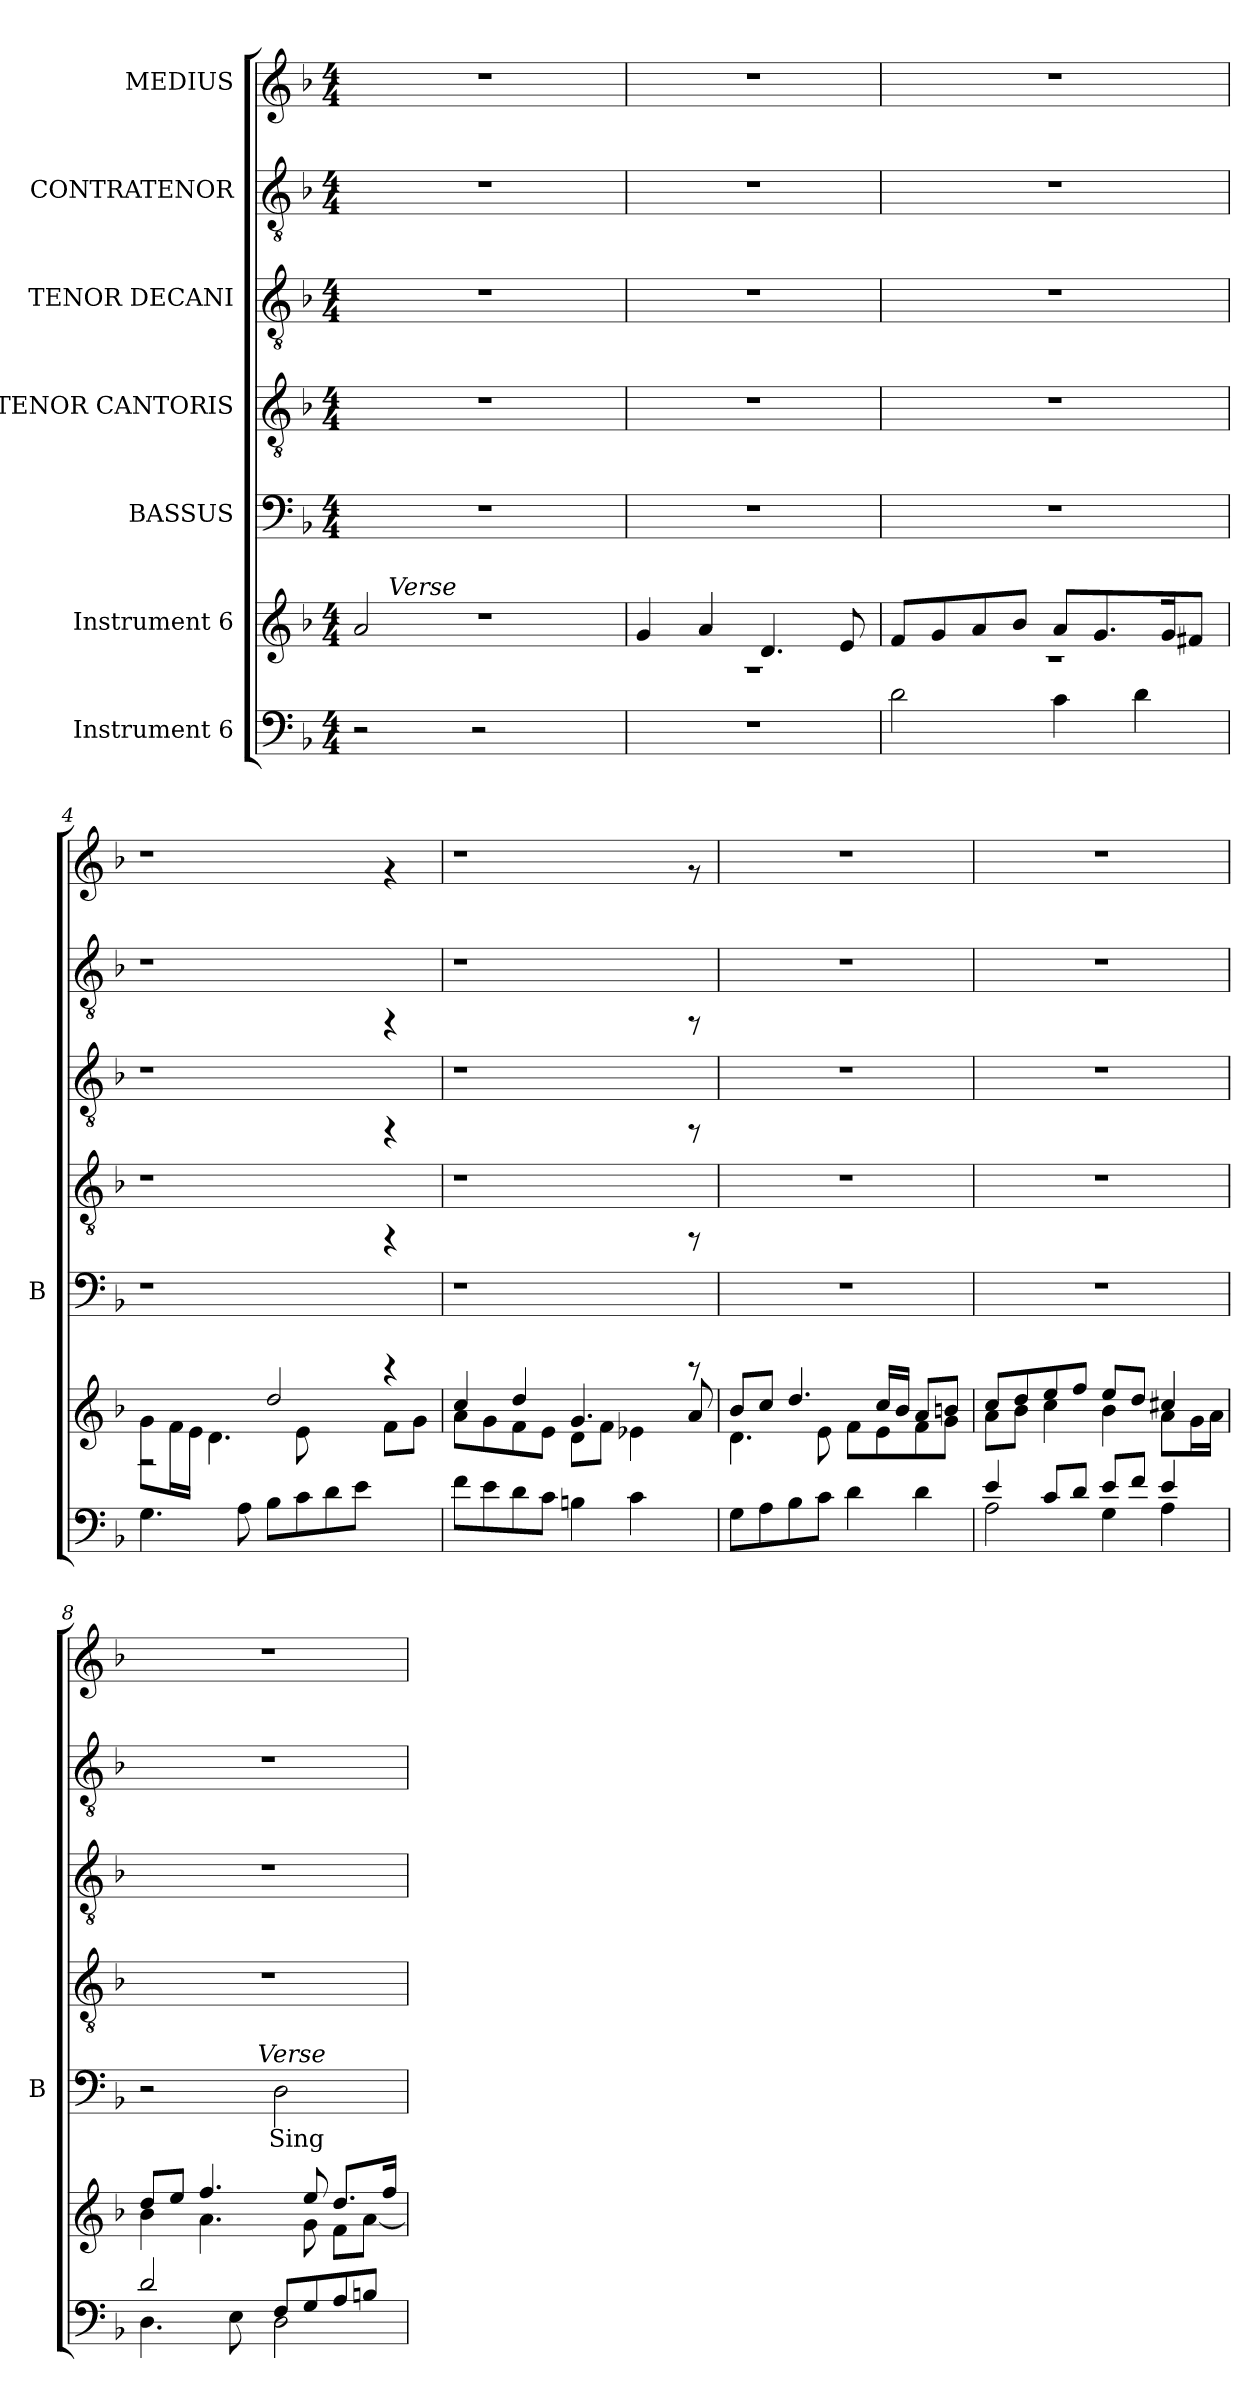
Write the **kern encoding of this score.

**kern	**kern	**kern	**text	**kern	**kern	**kern	**kern
*part7	*part6	*part5	*part5	*part4	*part3	*part2	*part1
*staff7	*staff6	*staff5	*staff5	*staff4	*staff3	*staff2	*staff1
*I"Instrument 6	*I"Instrument 6	*I"BASSUS	*	*I"TENOR CANTORIS	*I"TENOR DECANI	*I"CONTRATENOR	*I"MEDIUS
*	*	*I'B	*	*	*	*	*
!!LO:PB:g=z
*stria5	*stria5	*stria5	*	*stria5	*stria5	*stria5	*stria5
*clefF4	*clefG2	*clefF4	*	*clefGv2	*clefGv2	*clefGv2	*clefG2
*k[b-]	*k[b-]	*k[b-]	*	*k[b-]	*k[b-]	*k[b-]	*k[b-]
*F:	*F:	*F:	*	*F:	*F:	*F:	*F:
*M4/4	*M4/4	*M4/4	*	*M4/4	*M4/4	*M4/4	*M4/4
=1	=1	=1	=1	=1	=1	=1	=1
*	*^	*	*	*	*	*	*
*	*	*^	*	*	*	*	*	*
2r	2a/	1r	16.ryy	1r	.	1r	1r	1r	1r
!	!	!	!LO:TX:a:i:t=Verse	!	!	!	!	!	!
.	.	.	2ryy	.	.	.	.	.	.
2r	2ryy	.	.	.	.	.	.	.	.
.	.	.	4ryy	.	.	.	.	.	.
.	.	.	8ryy	.	.	.	.	.	.
.	.	.	32ryy	.	.	.	.	.	.
*	*	*v	*v	*	*	*	*	*	*
=2	=2	=2	=2	=2	=2	=2	=2	=2
1r	4g/	1r	1r	.	1r	1r	1r	1r
.	4a/	.	.	.	.	.	.	.
.	4.d/	.	.	.	.	.	.	.
.	8e/	.	.	.	.	.	.	.
=3	=3	=3	=3	=3	=3	=3	=3	=3
2d\	8f/L	1r	1r	.	1r	1r	1r	1r
.	8g/	.	.	.	.	.	.	.
.	8a/	.	.	.	.	.	.	.
.	8b-/J	.	.	.	.	.	.	.
4c\	8a/L	.	.	.	.	.	.	.
.	8.g/	.	.	.	.	.	.	.
4d\	.	.	.	.	.	.	.	.
.	16g/	.	.	.	.	.	.	.
.	8f#X/J	.	.	.	.	.	.	.
=4	=4	=4	=4	=4	=4	=4	=4	=4
4.G\	8g\L	2r	1r	.	1r	1r	1r	1r
.	16f\	.	.	.	.	.	.	.
.	16e\J	.	.	.	.	.	.	.
.	4.d\	.	.	.	.	.	.	.
8A\	.	.	.	.	.	.	.	.
8B-\L	.	2dd/	.	.	.	.	.	.
8c\	8e\	.	.	.	.	.	.	.
8d\	2ryy	.	.	.	.	.	.	.
8e\J	.	.	.	.	.	.	.	.
4ryy	.	8f\L	4rCCC	.	4rFF	4rFF	4rFF	4rf
.	.	8g\J	.	.	.	.	.	.
=5	=5	=5	=5	=5	=5	=5	=5	=5
8f\L	8a\L	4cc/	1r	.	1r	1r	1r	1r
8e\	8g\	.	.	.	.	.	.	.
8d\	8f\	4dd/	.	.	.	.	.	.
8c\J	8e\J	.	.	.	.	.	.	.
4Bn\	8d\L	4.g/	.	.	.	.	.	.
.	8f\J	.	.	.	.	.	.	.
4c\	4e-X\	.	.	.	.	.	.	.
.	.	4ryy	.	.	.	.	.	.
8ryy	8a/	.	8rCCC	.	8rFF	8rFF	8rFF	8rf
=6	=6	=6	=6	=6	=6	=6	=6	=6
8G\L	8b-/L	4.d\	1r	.	1r	1r	1r	1r
8A\	8cc/J	.	.	.	.	.	.	.
8B-\	4.dd/	.	.	.	.	.	.	.
8c\J	.	8e\	.	.	.	.	.	.
4d\	.	8f\L	.	.	.	.	.	.
.	16cc/L	8e\	.	.	.	.	.	.
.	16b-/J	.	.	.	.	.	.	.
4d\	8a/L	8f\	.	.	.	.	.	.
.	8bn/J	8g\J	.	.	.	.	.	.
!!LO:LB:g=z
=7	=7	=7	=7	=7	=7	=7	=7	=7
*^	*	*	*	*	*	*	*	*
4e/	2A\	8cc/L	8a\L	1r	.	1r	1r	1r	1r
.	.	8dd/	8b-\J	.	.	.	.	.	.
8c/L	.	8ee/	4cc\	.	.	.	.	.	.
8d/J	.	8ff/J	.	.	.	.	.	.	.
8e/L	4G\	8ee/L	4b-\	.	.	.	.	.	.
8f/J	.	8dd/J	.	.	.	.	.	.	.
4e/	4A\	4cc#X/	8a\L	.	.	.	.	.	.
.	.	.	16g\	.	.	.	.	.	.
.	.	.	16a\J	.	.	.	.	.	.
=8	=8	=8	=8	=8	=8	=8	=8	=8	=8
*	*	*	*	*^	*	*	*	*	*
2d/	4.D\	8dd/L	4b-\	2r	4ryy	.	1r	1r	1r	1r
.	.	8ee/J	.	.	.	.	.	.	.	.
.	.	4.ff/	4.a\	.	8ryy	.	.	.	.	.
.	8E\	.	.	.	16ryy	.	.	.	.	.
.	.	.	.	.	64ryy	.	.	.	.	.
!	!	!	!	!	!LO:TX:a:i:t=Verse	!	!	!	!	!
.	.	.	.	.	2ryy	.	.	.	.	.
!	!	!	!	!	!	!LO:LY:b:cj	!	!	!	!
8F/L	2D\	.	.	2D\	.	Sing	.	.	.	.
8G/	.	8ee/	8g\	.	.	.	.	.	.	.
8A/	.	8.dd/L	8f\L	.	.	.	.	.	.	.
8Bn/J	.	.	[<8a\J	.	.	.	.	.	.	.
.	.	16ff/J	.	.	.	.	.	.	.	.
.	.	.	.	.	32.ryy	.	.	.	.	.
*v	*v	*	*	*v	*v	*	*	*	*	*
*	*v	*v	*	*	*	*	*	*
=	=	=	=	=	=	=	=
*-	*-	*-	*-	*-	*-	*-	*-
